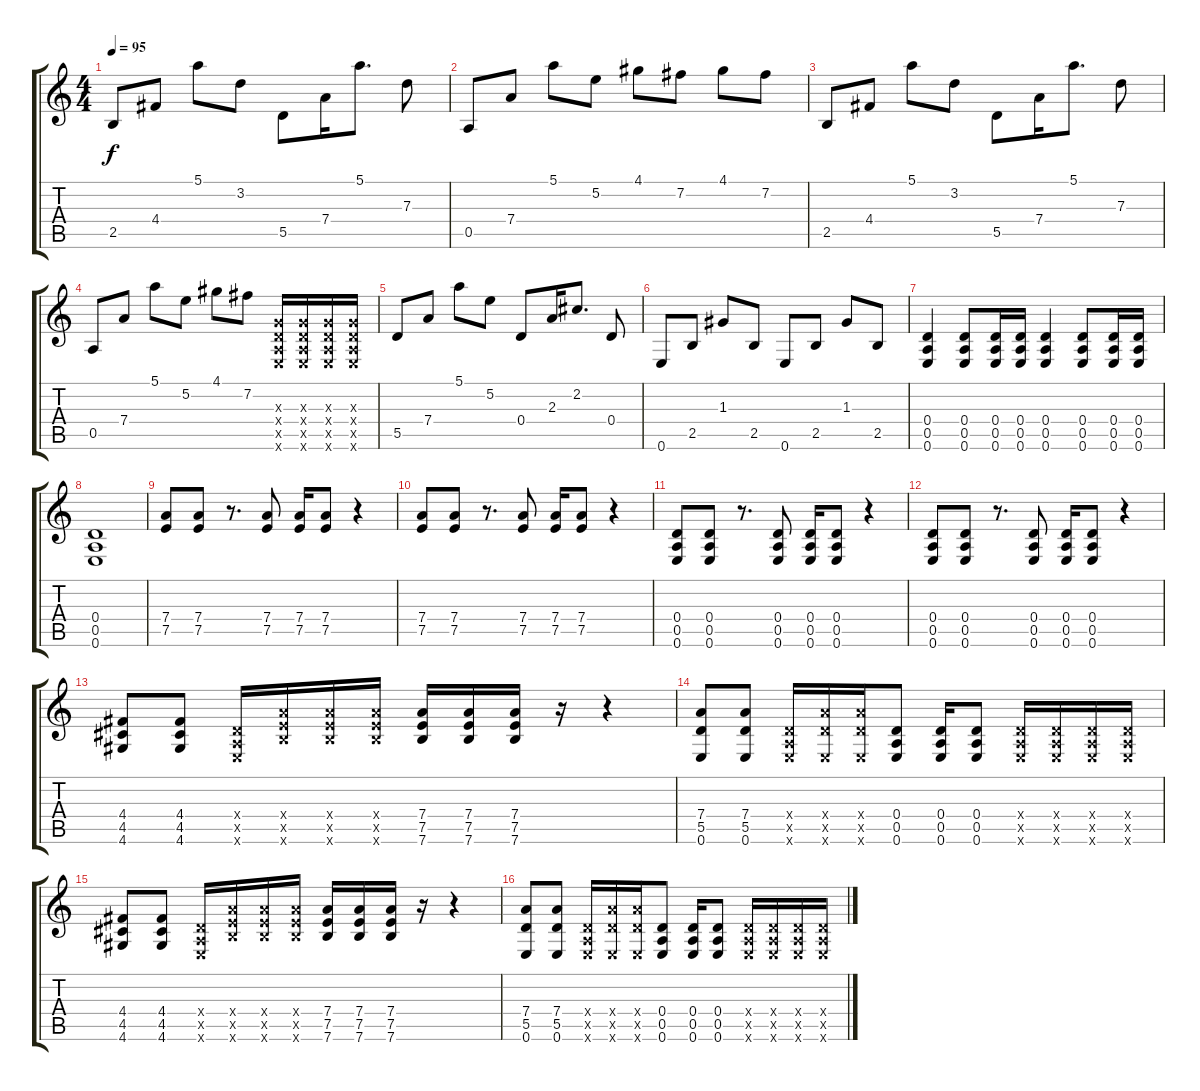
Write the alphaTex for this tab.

\track "" {instrument overdrivenguitar}
\staff {score tabs}
\tuning (E4 B3 G3 D3 A2 E2) {hide}
\ts (4 4)
\tempo 95
\clef g2
\ks c
2.5.8{dy f} 4.4.8 5.1.8 3.2.8 5.5.8 7.4.16 5.1.8{d} 7.3.8 |
0.5.8 7.4.8 5.1.8 5.2.8 4.1.8 7.2.8 4.1.8 7.2.8 |
2.5.8 4.4.8 5.1.8 3.2.8 5.5.8 7.4.16 5.1.8{d} 7.3.8 |
0.5.8 7.4.8 5.1.8 5.2.8 4.1.8 7.2.8 (0.3{x} 0.4{x} 0.5{x} 0.6{x}).16 (0.3{x} 0.4{x} 0.5{x} 0.6{x}).16 (0.3{x} 0.4{x} 0.5{x} 0.6{x}).16 (0.3{x} 0.4{x} 0.5{x} 0.6{x}).16 |
5.5.8 7.4.8 5.1.8 5.2.8 0.4.8 2.3.16 2.2.8{d} 0.4.8 |
0.6.8 2.5.8 1.3.8 2.5.8 0.6.8 2.5.8 1.3.8 2.5.8 |
(0.4 0.5 0.6).4 (0.4 0.5 0.6).8 (0.4 0.5 0.6).16 (0.4 0.5 0.6).16 (0.4 0.5 0.6).4 (0.4 0.5 0.6).8 (0.4 0.5 0.6).16 (0.4 0.5 0.6).16 |
(0.4 0.5 0.6).1 |
(7.4 7.5).8 (7.4 7.5).8 r.8{d} (7.4 7.5).8 (7.4 7.5).16 (7.4 7.5).8 r.4 |
(7.4 7.5).8 (7.4 7.5).8 r.8{d} (7.4 7.5).8 (7.4 7.5).16 (7.4 7.5).8 r.4 |
(0.4 0.5 0.6).8 (0.4 0.5 0.6).8 r.8{d} (0.4 0.5 0.6).8 (0.4 0.5 0.6).16 (0.4 0.5 0.6).8 r.4 |
(0.4 0.5 0.6).8 (0.4 0.5 0.6).8 r.8{d} (0.4 0.5 0.6).8 (0.4 0.5 0.6).16 (0.4 0.5 0.6).8 r.4 |
(4.4 4.5 4.6).8 (4.4 4.5 4.6).8 (0.4{x} 0.5{x} 0.6{x}).16 (7.4{x} 7.5{x} 7.6{x}).16 (7.4{x} 7.5{x} 7.6{x}).16 (7.4{x} 7.5{x} 7.6{x}).16 (7.4 7.5 7.6).16 (7.4 7.5 7.6).16 (7.4 7.5 7.6).16 r.16 r.4 |
(7.4 5.5 0.6).8 (7.4 5.5 0.6).8 (0.4{x} 0.5{x} 0.6{x}).16 (7.4{x} 5.5{x} 0.6{x}).16 (7.4{x} 5.5{x} 0.6{x}).16 (0.4 0.5 0.6).8 (0.4 0.5 0.6).16 (0.4 0.5 0.6).8 (0.4{x} 0.5{x} 0.6{x}).16 (0.4{x} 0.5{x} 0.6{x}).16 (0.4{x} 0.5{x} 0.6{x}).16 (0.4{x} 0.5{x} 0.6{x}).16 |
(4.4 4.5 4.6).8 (4.4 4.5 4.6).8 (0.4{x} 0.5{x} 0.6{x}).16 (7.4{x} 7.5{x} 7.6{x}).16 (7.4{x} 7.5{x} 7.6{x}).16 (7.4{x} 7.5{x} 7.6{x}).16 (7.4 7.5 7.6).16 (7.4 7.5 7.6).16 (7.4 7.5 7.6).16 r.16 r.4 |
(7.4 5.5 0.6).8 (7.4 5.5 0.6).8 (0.4{x} 0.5{x} 0.6{x}).16 (7.4{x} 5.5{x} 0.6{x}).16 (7.4{x} 5.5{x} 0.6{x}).16 (0.4 0.5 0.6).8 (0.4 0.5 0.6).16 (0.4 0.5 0.6).8 (0.4{x} 0.5{x} 0.6{x}).16 (0.4{x} 0.5{x} 0.6{x}).16 (0.4{x} 0.5{x} 0.6{x}).16 (0.4{x} 0.5{x} 0.6{x}).16
